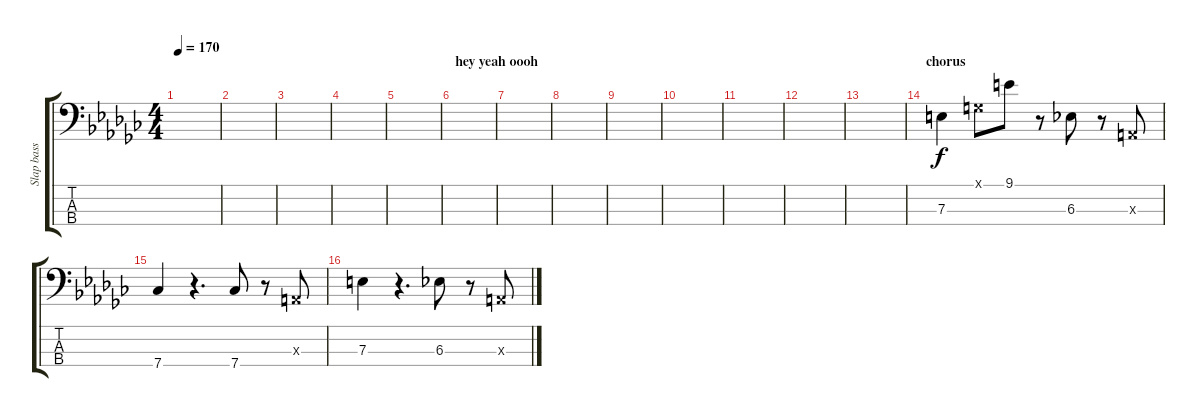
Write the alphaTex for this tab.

\track ("Slap bass" "Slap bass") {instrument slapbass2}
\staff {score tabs}
\tuning (G2 D2 A1 E1) {hide}
\ts (4 4)
\tempo 170
\clef f4
\ks ebminor
|
|
|
|
|
\section ("" "hey yeah oooh")
|
|
|
|
|
|
|
|
\section ("" "chorus")
7.3.4 0.1{x}.8 9.1.8 r.8 6.3.8 r.8 0.3{x}.8 |
7.4.4 r.4{d} 7.4.8 r.8 0.3{x}.8 |
7.3.4 r.4{d} 6.3.8 r.8 0.3{x}.8
